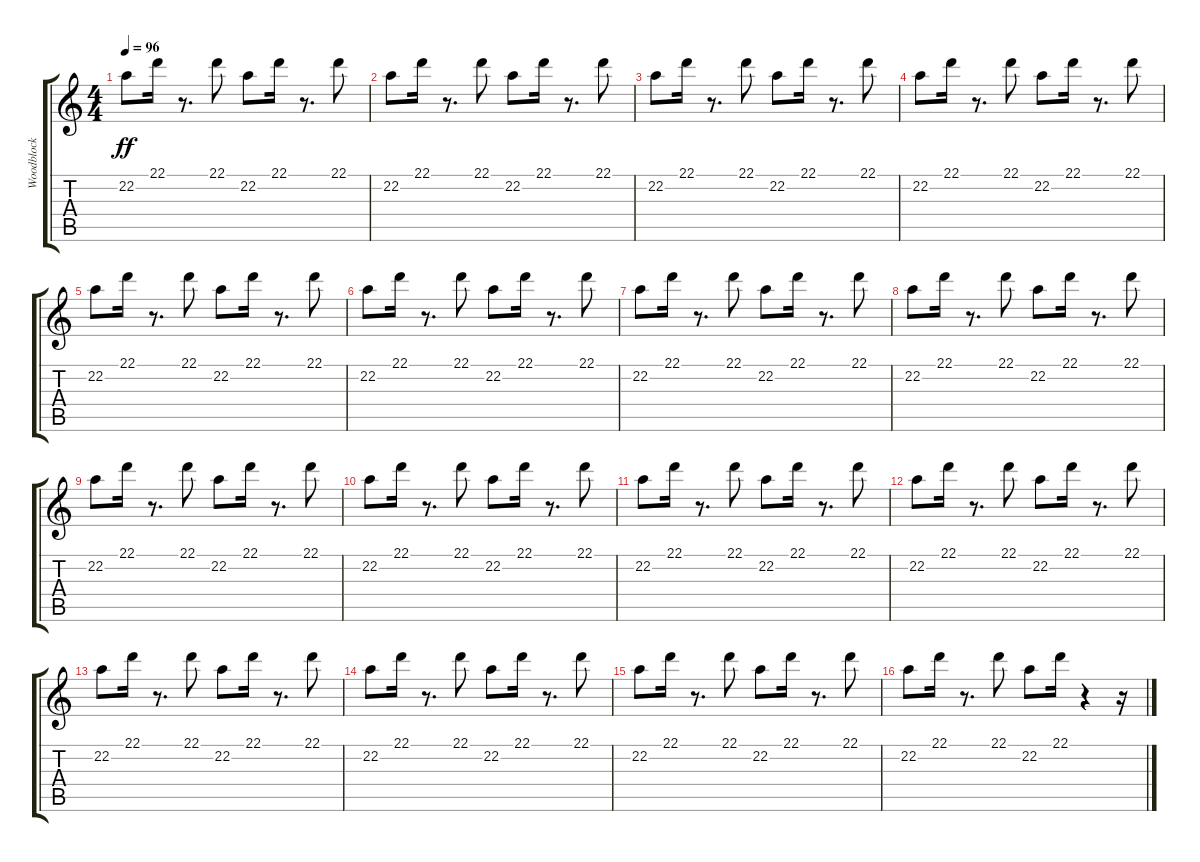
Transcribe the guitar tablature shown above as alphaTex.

\track ("Woodblock" "Woodblock") {instrument kalimba}
\staff {score tabs}
\tuning (E4 B3 G3 D3 A2 E2) {hide}
\ts (4 4)
\tempo 96
\clef g2
\ks c
22.2.8{dy ff instrument kalimba} 22.1.16 r.8{d} 22.1.8 22.2.8 22.1.16 r.8{d} 22.1.8 |
22.2.8 22.1.16 r.8{d} 22.1.8 22.2.8 22.1.16 r.8{d} 22.1.8 |
22.2.8 22.1.16 r.8{d} 22.1.8 22.2.8 22.1.16 r.8{d} 22.1.8 |
22.2.8 22.1.16 r.8{d} 22.1.8 22.2.8 22.1.16 r.8{d} 22.1.8 |
22.2.8 22.1.16 r.8{d} 22.1.8 22.2.8 22.1.16 r.8{d} 22.1.8 |
22.2.8 22.1.16 r.8{d} 22.1.8 22.2.8 22.1.16 r.8{d} 22.1.8 |
22.2.8 22.1.16 r.8{d} 22.1.8 22.2.8 22.1.16 r.8{d} 22.1.8 |
22.2.8 22.1.16 r.8{d} 22.1.8 22.2.8 22.1.16 r.8{d} 22.1.8 |
22.2.8 22.1.16 r.8{d} 22.1.8 22.2.8 22.1.16 r.8{d} 22.1.8 |
22.2.8 22.1.16 r.8{d} 22.1.8 22.2.8 22.1.16 r.8{d} 22.1.8 |
22.2.8 22.1.16 r.8{d} 22.1.8 22.2.8 22.1.16 r.8{d} 22.1.8 |
22.2.8 22.1.16 r.8{d} 22.1.8 22.2.8 22.1.16 r.8{d} 22.1.8 |
22.2.8 22.1.16 r.8{d} 22.1.8 22.2.8 22.1.16 r.8{d} 22.1.8 |
22.2.8 22.1.16 r.8{d} 22.1.8 22.2.8 22.1.16 r.8{d} 22.1.8 |
22.2.8 22.1.16 r.8{d} 22.1.8 22.2.8 22.1.16 r.8{d} 22.1.8 |
22.2.8 22.1.16 r.8{d} 22.1.8 22.2.8 22.1.16 r.4 r.16
